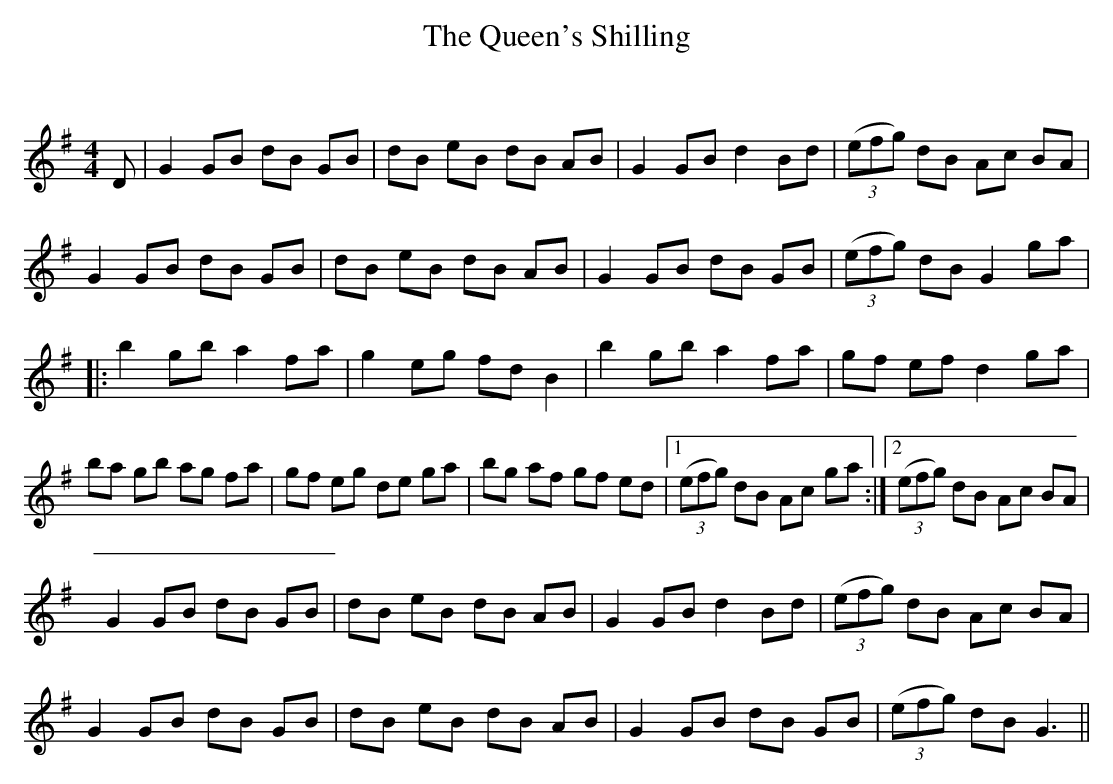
X:1
T: The Queen's Shilling
C:
Q: 232
K:G
M:4/4
L:1/8
D|G2 GB dB GB|dB eB dB AB|G2 GB d2 Bd|((3efg) dB Ac BA|
G2 GB dB GB|dB eB dB AB|G2 GB dB GB|((3efg) dB G2 ga|
|:b2 gb a2 fa|g2 eg fd B2|b2 gb a2 fa|gf ef d2 ga|
ba gb ag fa|gf eg de ga|bg af gf ed|1((3efg) dB Ac ga:|2((3efg) dB Ac BA|
G2 GB dB GB|dB eB dB AB|G2 GB d2 Bd|((3efg) dB Ac BA|
G2 GB dB GB|dB eB dB AB|G2 GB dB GB|((3efg) dB G3||
